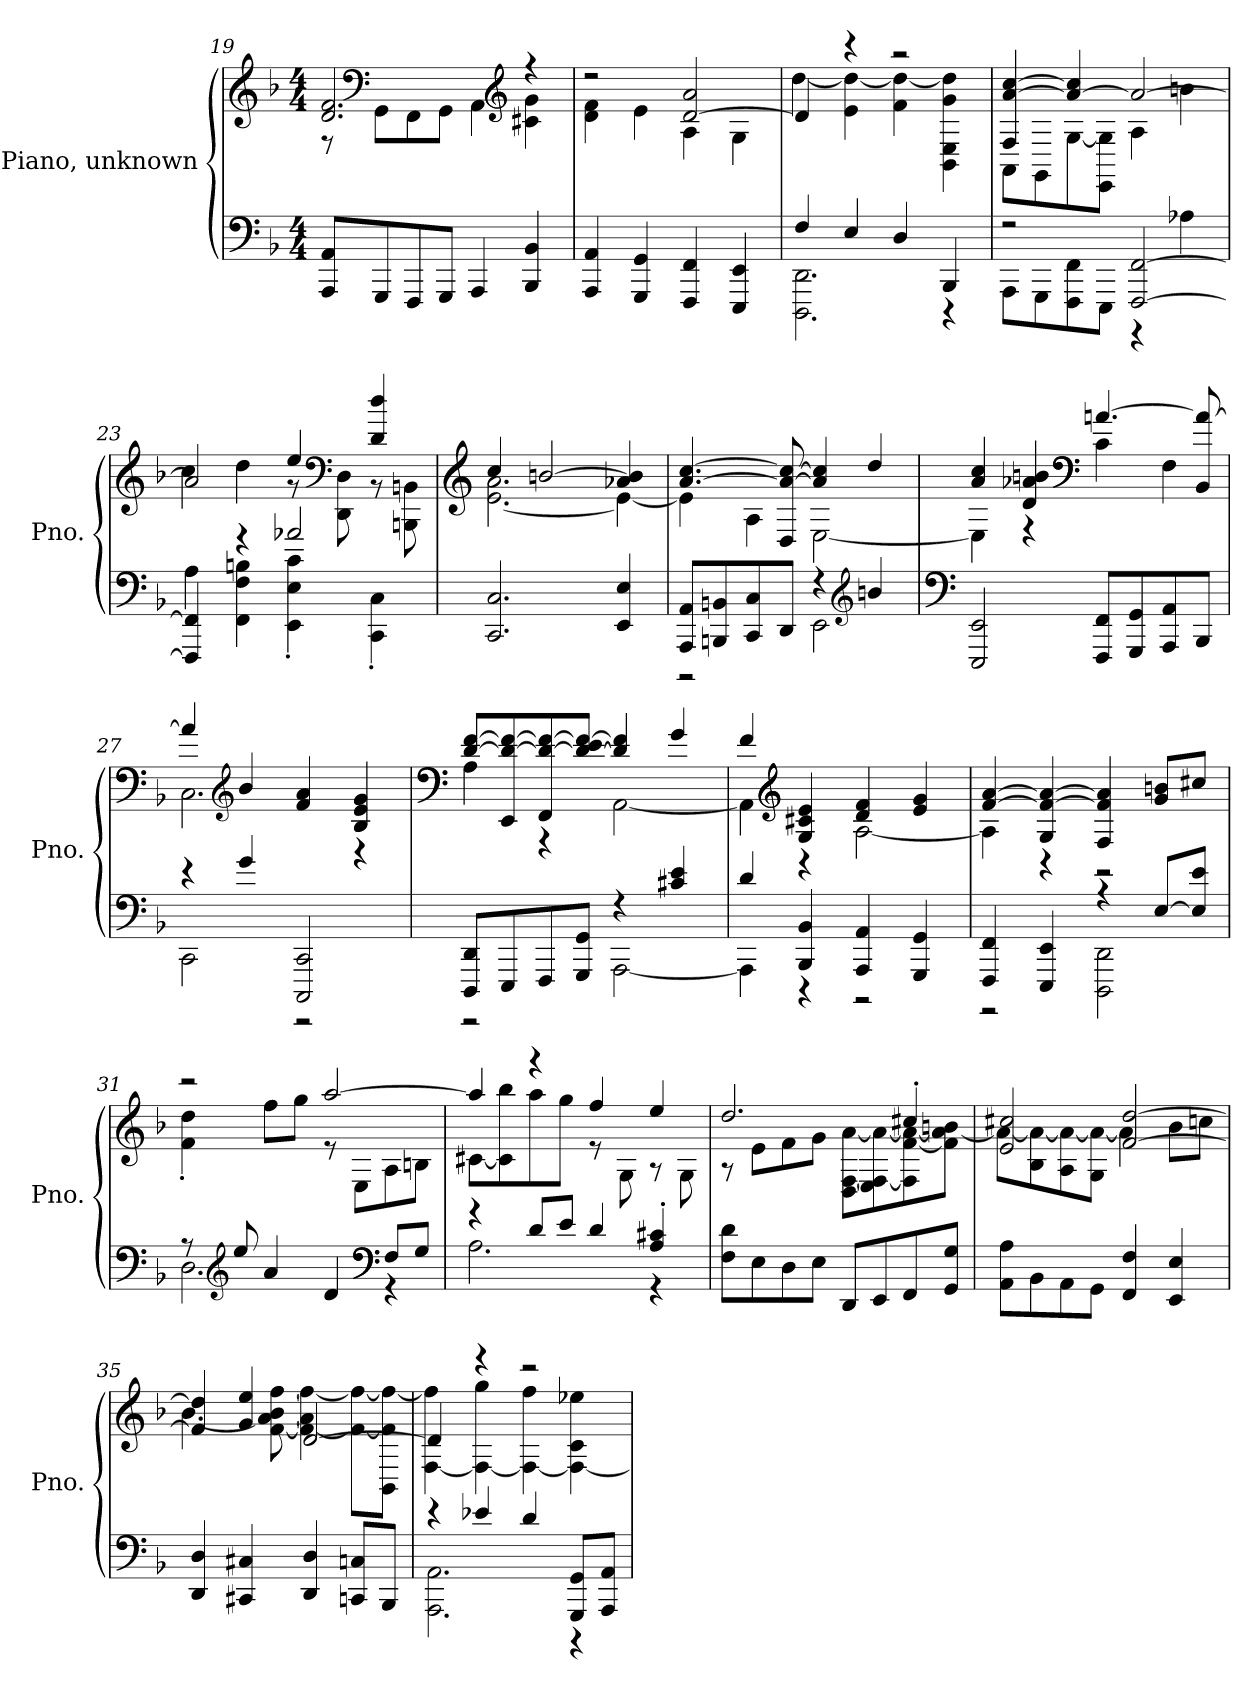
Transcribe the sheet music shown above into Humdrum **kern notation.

**kern	**kern
*part1	*part1
*staff2	*staff1
*I"Piano, unknown	*
*I'Pno.	*
*clefF4	*clefG2
*k[b-]	*k[b-]
*M4/4	*M4/4
=19	=19
*	*^
8AAA/ 8AA/L	2.d/ 2.f/	8r
*	*clefF4	*
8GGG/	.	8GG\L
8FFF/	.	8FF\
8GGG/J	.	8GG\J
4AAA/	.	4AA\
*	*clefG2	*
4BBB-/ 4BB-/	4r	4c#X\ 4g\
=20	=20	=20
4AAA/ 4AA/	2r	4d\ 4f\
4GGG/ 4GG/	.	4e\
4FFF/ 4FF/	[2d/ 2a/	4A\
4EEE/ 4EE/	.	4G\
=21	=21	=21
*^	*	*
4F/	2.DDD\ 2.DD\	4d/]	[4dd\
4E/	.	4r	4e\ 4dd\_
4D/	.	2r	4f\ 4dd\_
4BBB-/	4r	.	4BB-\ 4E\ 4g\ 4dd\]
=22	=22	=22	=22
2r	8AAA\L	4F/ [4a/ [4cc/	8AA\L
.	8GGG\	.	8GG\
.	8FFF\ 8FF\	4a/_ 4cc/]	[8G\
.	8EEE\J	.	8EE\ 8G\]J
[2FFF/ [2FF/	4r	2a/_	4A\
.	4A-X\	.	4bn\
!!LO:LB:g=z	!!
=23	=23	=23	=23
4FFF/] 4FF/]	4A\	2a/]	4cc\
4r	4FF\ 4F\ 4Bn\	.	4dd\
2a-X/	4EE\' 4E\' 4c\'	4ee/	8r
*	*	*clefF4	*
.	.	.	8DD\ 8D\
.	4CC\' 4C\'	4d/ 4dd/	8r
.	.	.	8BBBn\ 8BBn\
*v	*v	*	*
=24	=24	=24
*	*clefG2	*
2.CC/ 2.C/	4cc/	[2.e\ 2.a\
.	[2bn/	.
4EE/ 4E/	4a-X/ 4b/]	4e\_
=25	=25	=25
*^	*	*
8AAA/ 8AA/L	2r	[4.a/ [4.cc/	4e\]
8BBBn/ 8BBn/	.	.	.
8CC/ 8C/	.	.	4A\
8DD/J	.	8D/ 8a/_ 8cc/_	.
4r	2EE\	4a/] 4cc/]	[2E\
*clefG2	*	*	*
4bn/	.	4dd/	.
*v	*v	*	*
=26	=26	=26
*clefF4	*	*
2EEE/ 2EE/	4a/ 4cc/	4E\]
.	4d/ 4a-X/ 4bn/	4r
*	*clefF4	*
8FFF/ 8FF/L	[4.an/	4c\
8GGG/ 8GG/	.	.
8AAA/ 8AA/	.	4F\
8BBB-/J	8BB-/ 8a/_	.
!!LO:LB:g=z	!!
=27	=27	=27
*^	*	*
4r	2CC\	4a/]	2.C\
*	*	*clefG2	*
4g/	.	4b-/	.
2CCC/ 2CC/	2r	4f/ 4a/	.
.	.	4B-/ 4e/ 4g/	4r
=28	=28	=28	=28
*	*	*clefF4	*
8DDD/ 8DD/L	2r	[8d/ [8f/L	4A\
8EEE/	.	8EE/ 8d/_ 8f/_	.
8FFF/	.	8FF/ 8d/_ 8f/_	4r
8GGG/ 8GG/J	.	8d/_ 8e/ 8f/_J	.
4r	[2AAA\	4d/] 4f/]	[2AA\
4c#X/ 4e/	.	4g/	.
=29	=29	=29	=29
4d/	4AAA\]	4f/	4AA\]
*	*	*clefG2	*
4BBB-/ 4BB-/	4r	4G/ 4c#X/ 4e/	4r
4AAA/ 4AA/	2r	4d/ 4f/	[2A\
4GGG/ 4GG/	.	4e/ 4g/	.
=30	=30	=30	=30
4FFF/ 4FF/	2r	[4f/ [4a/	4A\]
4EEE/ 4EE/	.	4G/ 4f/_ 4a/_	4r
4r	2DDD\ 2DD\	4F/ 4f/] 4a/]	2r
[8E/L	.	8g/ 8bn/L	.
8E/] 8e/J	.	8cc#X/J	.
!!LO:PB:g=z	!!
=31	=31	=31	=31
8r	2.D\	2r	4f\' 4dd\'
*clefG2	*	*	*
8ee/	.	.	.
4a/	.	.	8ff\L
.	.	.	8gg\J
4d/	.	[2aa/	8r
.	.	.	8E\L
*clefF4	*	*	*
8F/L	4r	.	8A\
8G/J	.	.	8Bn\J
=32	=32	=32	=32
4r	2.A\	4aa/]	[8c#X\L
.	.	.	8c#\] 8bb-\
8d/L	.	4r	8aa\
8e/J	.	.	8gg\J
4d/	.	4ff/	8r
.	.	.	8G\
4A/' 4c#X/'	4r	4ee/	8r
.	.	.	8G\
*v	*v	*	*
=33	=33	=33
8F\ 8d\L	2.dd/	8r
8E\	.	8e\L
8D\	.	8f\
8E\J	.	8g\J
8DD/L	.	8D\ [8F\ [8a\L
8EE/	.	8E\ 8F\_ 8a\_
8FF/	4cc#X'/	8F\] [8f\ 8a\_
8GG/ 8G/J	.	8f\] 8a\_ 8bn\J
!!LO:LB:g=z	!!
=34	=34	=34
8AA\ 8A\L	2e/ 2cc#X/	8a\L_
8BB-\	.	8B-\ 8a\_
8AA\	.	8A\ 8a\_
8GG\J	.	8G\ 8a\_J
4FF/ 4F/	[2f/ [2dd/	4a\]
4EE/ 4E/	.	8b-\L
.	.	8ccn\J
=35	=35	=35
4DD/ 4D/	4f/] 4dd/]	[4.b-\
4CC#X/ 4C#X/	4g/ 4ee/	.
.	.	[8f\ [8a\ 8b-\] [8ff\
4DD/ 4D/	[2d/	4f\_ 4a\] 4ff\_
8CCn/ 8Cn/L	.	8f\_ 8ff\_L
8BBB-/J	.	8BB-\ 8f\] 8ff\_J
=36	=36	=36
*^	*	*
4r	2.AAA\ 2.AA\	4d/]	[4F\ 4ff\]
4e-X/	.	4r	4F\_ 4gg\
4d/	.	2r	4F\_ 4ff\
8GGG/ 8GG/L	4r	.	4F\_ 4c\ 4ee-X\
8AAA/ 8AA/J	.	.	.
*v	*v	*	*
*	*v	*v
=	=
*-	*-
